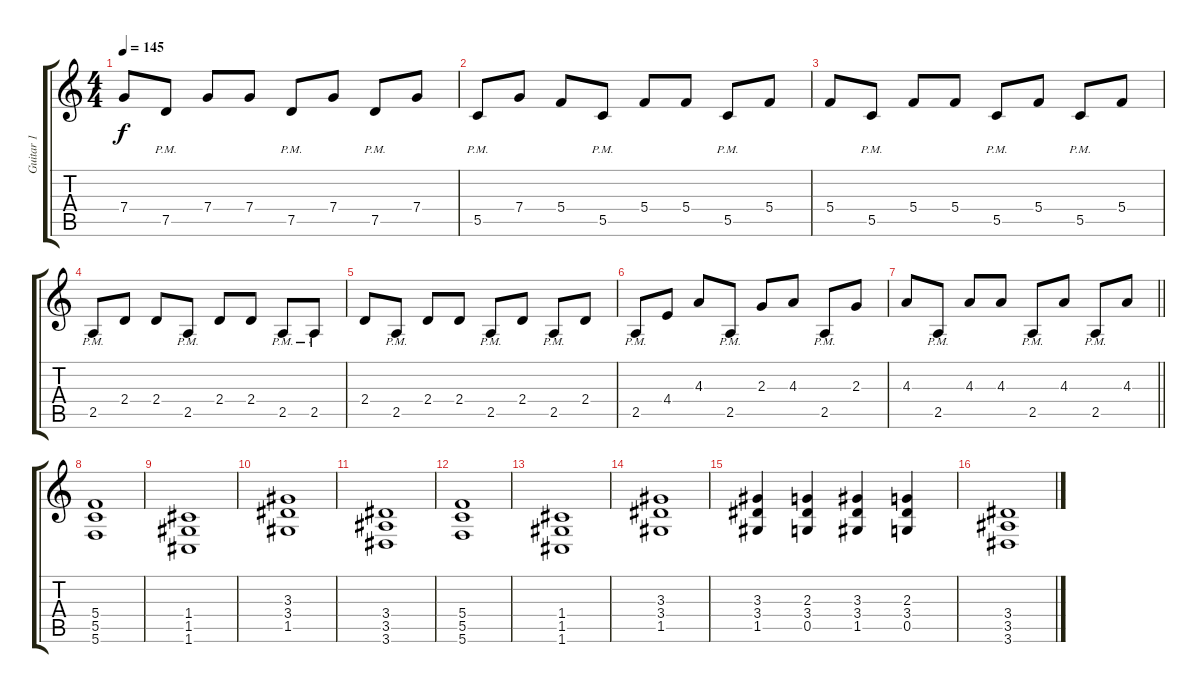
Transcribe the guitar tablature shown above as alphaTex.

\track ("Guitar 1" "Guitar 1") {instrument distortionguitar}
\staff {score tabs}
\tuning (D4 A3 F3 C3 G2 C2) {hide}
\ts (4 4)
\tempo 145
\clef g2
\ks c
7.4.8{dy f} 7.5{pm}.8 7.4.8 7.4.8 7.5{pm}.8 7.4.8 7.5{pm}.8 7.4.8 |
5.5{pm}.8 7.4.8 5.4.8 5.5{pm}.8 5.4.8 5.4.8 5.5{pm}.8 5.4.8 |
5.4.8 5.5{pm}.8 5.4.8 5.4.8 5.5{pm}.8 5.4.8 5.5{pm}.8 5.4.8 |
2.5{pm}.8 2.4.8 2.4.8 2.5{pm}.8 2.4.8 2.4.8 2.5{pm}.8 2.5{pm}.8 |
2.4.8 2.5{pm}.8 2.4.8 2.4.8 2.5{pm}.8 2.4.8 2.5{pm}.8 2.4.8 |
2.5{pm}.8 4.4.8 4.3.8 2.5{pm}.8 2.3.8 4.3.8 2.5{pm}.8 2.3.8 |
\barLineRight lightlight
4.3.8 2.5{pm}.8 4.3.8 4.3.8 2.5{pm}.8 4.3.8 2.5{pm}.8 4.3.8 |
(5.4 5.5 5.6).1{instrument distortionguitar} |
(1.4 1.5 1.6).1 |
(3.3 3.4 1.5).1 |
(3.4 3.5 3.6).1 |
(5.4 5.5 5.6).1 |
(1.4 1.5 1.6).1 |
(3.3 3.4 1.5).1 |
(3.3 3.4 1.5).4 (2.3 3.4 0.5).4 (3.3 3.4 1.5).4 (2.3 3.4 0.5).4 |
(3.4 3.5 3.6).1
